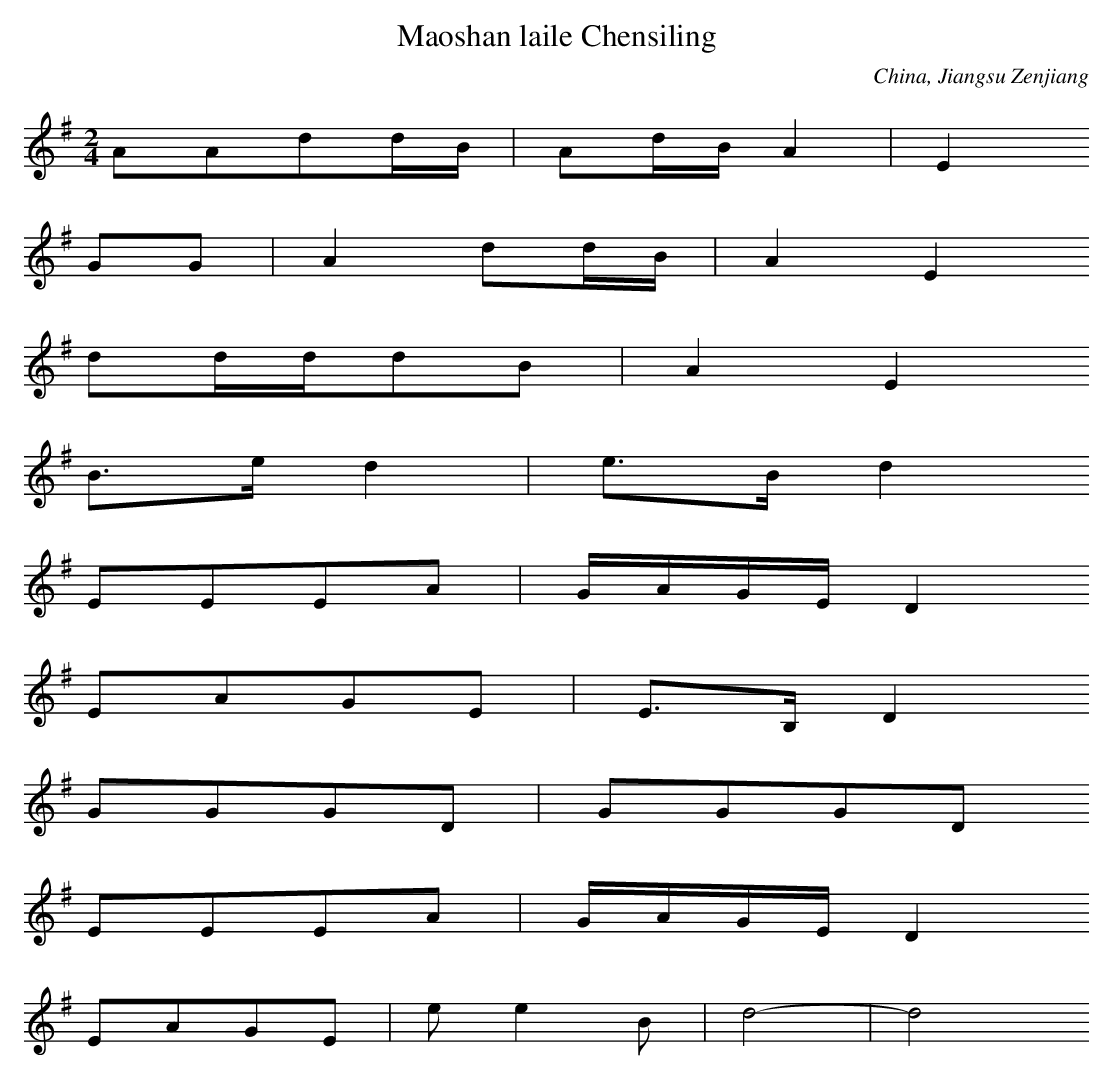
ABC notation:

X:1
T: Maoshan laile Chensiling
O: China, Jiangsu Zenjiang
M: 2/4
L: 1/16
K: G
A2A2d2dB | A2dBA4 | E4
G2G2 | A4d2dB | A4E4
d2ddd2B2 | A4E4
B3ed4 | e3Bd4
E2E2E2A2 | GAGED4
E2A2G2E2 | E3B,D4
G2G2G2D2 | G2G2G2D2
E2E2E2A2 | GAGED4
E2A2G2E2 | e2e4B2 | d8- | d8
